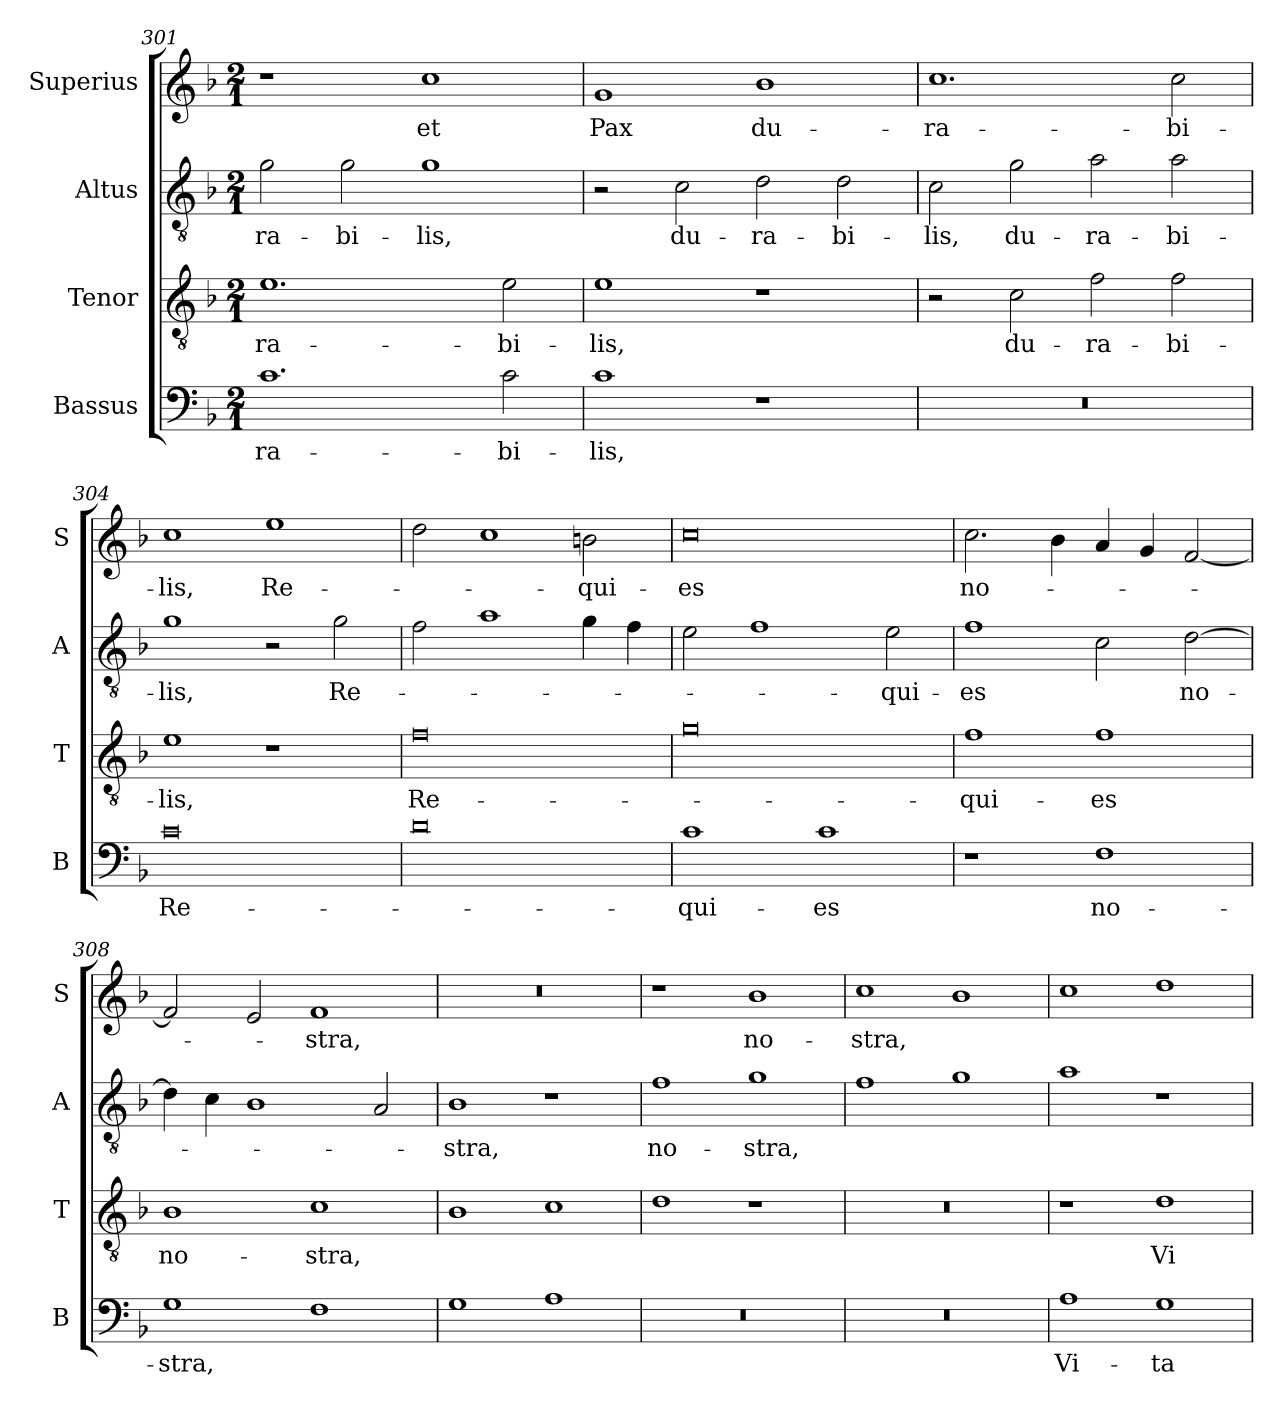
**kern	**text	**kern	**text	**kern	**text	**kern	**text
*part4	*part4	*part3	*part3	*part2	*part2	*part1	*part1
*staff4	*staff4	*staff3	*staff3	*staff2	*staff2	*staff1	*staff1
*I"Bassus	*	*I"Tenor	*	*I"Altus	*	*I"Superius	*
*I'B	*	*I'T	*	*I'A	*	*I'S	*
*clefF4	*	*clefGv2	*	*clefGv2	*	*clefG2	*
*k[b-]	*	*k[b-]	*	*k[b-]	*	*k[b-]	*
*F:	*	*F:	*	*F:	*	*F:	*
*M2/1	*	*M2/1	*	*M2/1	*	*M2/1	*
=301	=301	=301	=301	=301	=301	=301	=301
1.c	-ra-	1.e	-ra-	2g	-ra-	1r	.
.	.	.	.	2g	-bi-	.	.
.	.	.	.	1g	-lis,	1cc	et
2c	-bi-	2e	-bi-	.	.	.	.
=302	=302	=302	=302	=302	=302	=302	=302
1c	-lis,	1e	-lis,	2r	.	1g	Pax
.	.	.	.	2c	du-	.	.
1r	.	1r	.	2d	-ra-	1b-	du-
.	.	.	.	2d	-bi-	.	.
=303	=303	=303	=303	=303	=303	=303	=303
0r	.	2r	.	2c	-lis,	1.cc	-ra-
.	.	2c	du-	2g	du-	.	.
.	.	2f	-ra-	2a	-ra-	.	.
.	.	2f	-bi-	2a	-bi-	2cc	-bi-
=304	=304	=304	=304	=304	=304	=304	=304
0c	Re-	1e	-lis,	1g	-lis,	1cc	-lis,
.	.	1r	.	2r	.	1ee	Re-
.	.	.	.	2g	Re-	.	.
=305	=305	=305	=305	=305	=305	=305	=305
0d	.	0f	Re-	2f	.	2dd	.
.	.	.	.	1a	.	1cc	.
.	.	.	.	4g	.	2bn	-qui-
.	.	.	.	4f	.	.	.
=306	=306	=306	=306	=306	=306	=306	=306
1c	-qui-	0g	.	2e	.	0cc	-es
.	.	.	.	1f	.	.	.
1c	-es	.	.	.	.	.	.
.	.	.	.	2e	-qui-	.	.
=307	=307	=307	=307	=307	=307	=307	=307
1r	.	1f	-qui-	1f	-es	2.cc	no-
.	.	.	.	.	.	4b-	.
1F	no-	1f	-es	2c	.	4a	.
.	.	.	.	.	.	4g	.
.	.	.	.	[2d	no-	[2f	.
=308	=308	=308	=308	=308	=308	=308	=308
1G	-stra,	1B-	no-	4d]	.	2f]	.
.	.	.	.	4c	.	.	.
.	.	.	.	1B-	.	2e	.
1F	.	1c	-stra,	.	.	1f	-stra,
.	.	.	.	2A	.	.	.
=309	=309	=309	=309	=309	=309	=309	=309
1G	.	1B-	.	1B-	-stra,	0r	.
1A	.	1c	.	1r	.	.	.
=310	=310	=310	=310	=310	=310	=310	=310
0r	.	1d	.	1f	no-	1r	.
.	.	1r	.	1g	-stra,	1b-	no-
=311	=311	=311	=311	=311	=311	=311	=311
0r	.	0r	.	1f	.	1cc	-stra,
.	.	.	.	1g	.	1b-	.
=312	=312	=312	=312	=312	=312	=312	=312
1A	Vi-	1r	.	1a	.	1cc	.
1G	-ta	1d	Vi-	1r	.	1dd	.
=	=	=	=	=	=	=	=
*-	*-	*-	*-	*-	*-	*-	*-
